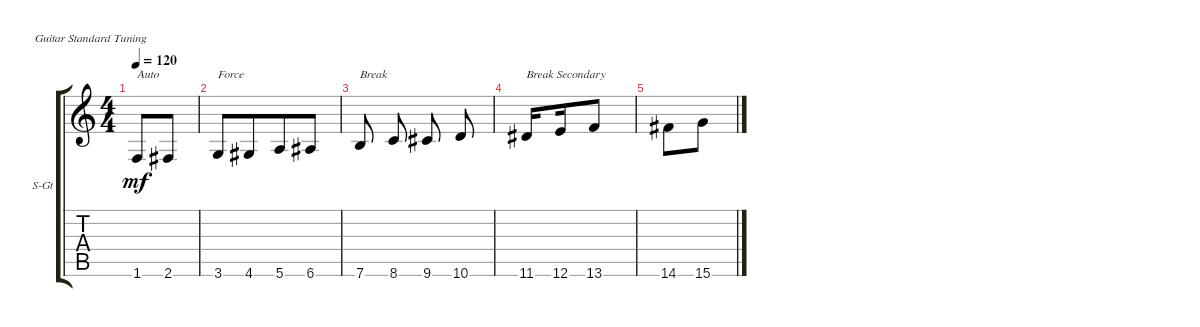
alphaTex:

\defaultSystemsLayout 4
\bracketExtendMode groupsimilarinstruments
\firstSystemTrackNameOrientation horizontal
\otherSystemsTrackNameOrientation horizontal
\track ("Steel Guitar" "S-Gt") {instrument acousticguitarsteel}
\staff {score tabs}
\tuning (E4 B3 G3 D3 A2 E2)
\ts (4 4)
\tempo 120
\clef g2
\ks c
1.6.8{txt "Auto" dy mf instrument acousticguitarsteel} 2.6.8 |
3.6.8{txt "Force" beam merge} 4.6.8{beam merge} 5.6.8{beam merge} 6.6.8 |
7.6.8{txt "Break" beam split} 8.6.8{beam split} 9.6.8{beam split} 10.6.8 |
11.6.16{txt "Break Secondary" beam splitsecondary} 12.6.16 13.6.8 |
14.6.8{beam invert} 15.6.8
